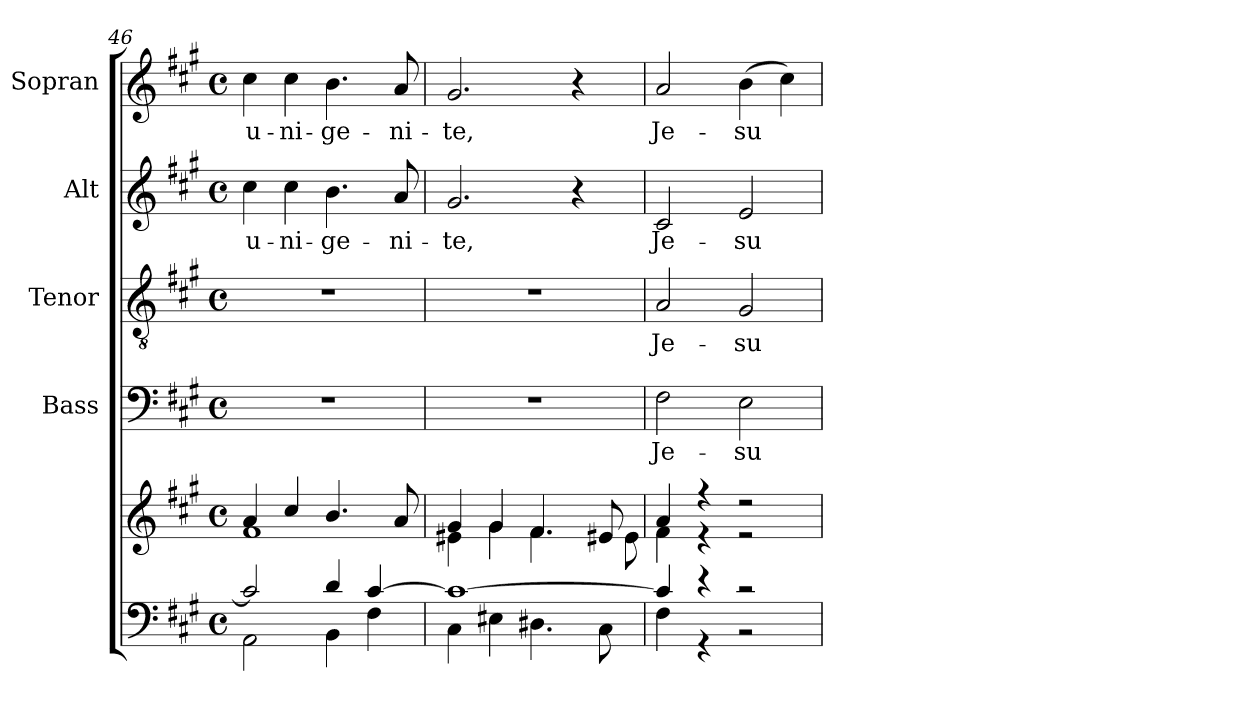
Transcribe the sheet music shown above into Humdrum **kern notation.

**kern	**kern	**kern	**text	**kern	**text	**kern	**text	**kern	**text
*part5	*part5	*part4	*part4	*part3	*part3	*part2	*part2	*part1	*part1
*staff6	*staff5	*staff4	*staff4	*staff3	*staff3	*staff2	*staff2	*staff1	*staff1
*	*	*I"Bass	*	*I"Tenor	*	*I"Alt	*	*I"Sopran	*
*	*	*I'B.	*	*I'T.	*	*I'A.	*	*I'S.	*
*clefF4	*clefG2	*clefF4	*	*clefGv2	*	*clefG2	*	*clefG2	*
*k[f#c#g#]	*k[f#c#g#]	*k[f#c#g#]	*	*k[f#c#g#]	*	*k[f#c#g#]	*	*k[f#c#g#]	*
*A:	*A:	*A:	*	*A:	*	*A:	*	*A:	*
*M4/4	*M4/4	*M4/4	*	*M4/4	*	*M4/4	*	*M4/4	*
*met(c)	*met(c)	*met(c)	*	*met(c)	*	*met(c)	*	*met(c)	*
=46	=46	=46	=46	=46	=46	=46	=46	=46	=46
*^	*^	*	*	*	*	*	*	*	*
!	!	!	!	!	!	!	!	!	!LO:LY:b	!	!LO:LY:b
2c#/]	2AA\	4a/	1f#	1r	.	1r	.	4cc#\	u-	4cc#\	u-
!	!	!	!	!	!	!	!	!	!LO:LY:b	!	!LO:LY:b
.	.	4cc#/	.	.	.	.	.	4cc#\	-ni-	4cc#\	-ni-
!	!	!	!	!	!	!	!	!	!LO:LY:b	!	!LO:LY:b
4d/	4BB\	4.b/	.	.	.	.	.	4.b\	-ge-	4.b\	-ge-
[>4c#/	4F#\	.	.	.	.	.	.	.	.	.	.
!	!	!	!	!	!	!	!	!	!LO:LY:b	!	!LO:LY:b
.	.	8a/	.	.	.	.	.	8a/	-ni-	8a/	-ni-
!!LO:LB:g=z
=47	=47	=47	=47	=47	=47	=47	=47	=47	=47	=47	=47
!	!	!	!	!	!	!	!	!	!LO:LY:b	!	!LO:LY:b
1c#_	4C#\	4g#/	4e#X\	1r	.	1r	.	2.g#/	-te,	2.g#/	-te,
.	4E#X\	4g#/	4g#\	.	.	.	.	.	.	.	.
.	4.D#X\	4.f#/	4.f#\	.	.	.	.	.	.	.	.
.	.	.	.	.	.	.	.	4r	.	4r	.
.	8C#\	8e#X/	8e#\	.	.	.	.	.	.	.	.
=48	=48	=48	=48	=48	=48	=48	=48	=48	=48	=48	=48
!	!	!	!	!	!LO:LY:b	!	!LO:LY:b	!	!LO:LY:b	!	!LO:LY:b
4c#/]	4F#\	4a/	4f#\	2F#\	Je-	2A/	Je-	2c#/	Je-	2a/	Je-
4r	4r	4r	4r	.	.	.	.	.	.	.	.
!	!	!	!	!	!LO:LY:b	!	!LO:LY:b	!	!LO:LY:b	!	!LO:LY:b
2r	2r	2r	2r	2E\	-su	2G#/	-su	2e/	-su	(>4b\	-su
.	.	.	.	.	.	.	.	.	.	4cc#\)	.
*v	*v	*	*	*	*	*	*	*	*	*	*
*	*v	*v	*	*	*	*	*	*	*	*
=	=	=	=	=	=	=	=	=	=
*-	*-	*-	*-	*-	*-	*-	*-	*-	*-
